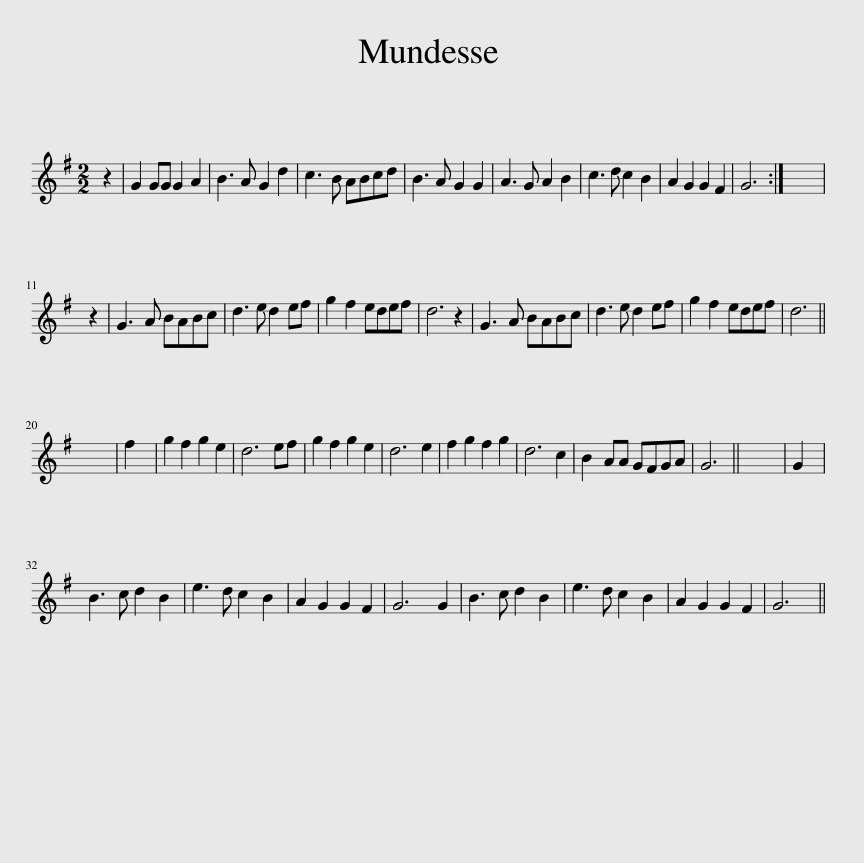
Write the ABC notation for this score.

X:1
L:1/8
M:2/2
I:linebreak $
K:G
V:1 treble
V:1
 z2 | G2 GG G2 A2 | B3 A G2 d2 | c3 B ABcd | B3 A G2 G2 | %5
 A3 G A2 B2 | c3 d c2 B2 | A2 G2 G2 F2 | G6 :| x8 |$ %10
 z2 | G3 A BABc | d3 e d2 ef | g2 f2 edef | d6 z2 | %15
 G3 A BABc | d3 e d2 ef | g2 f2 edef | d6 ||$ x8 | %20
 f2 | g2 f2 g2 e2 | d6 ef | g2 f2 g2 e2 | d6 e2 | %25
 f2 g2 f2 g2 | d6 c2 | B2 AA GFGA | G6 || x8 | %30
 G2 |$ B3 c d2 B2 | e3 d c2 B2 | A2 G2 G2 F2 | G6 G2 | %35
 B3 c d2 B2 | e3 d c2 B2 | A2 G2 G2 F2 | G6 || %39
